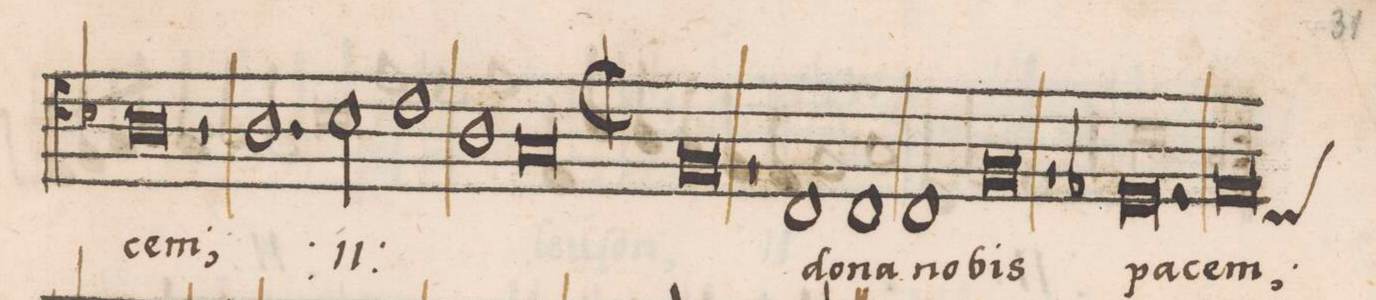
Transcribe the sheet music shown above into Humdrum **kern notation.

**kern	**text
*I"TENOR	*
*clefC4	*
*k[b-]	*
*met(C|)	*
*M3/1	*
0A	-cem;
1r	.
=89-	=89-
*	*ij
1.A	do-
2B-\	-na
1c	no-
=90-	=90-
1A	-bis
0G	pa-
=91-	=91-
*M2/1	*
*met(C|)	*
0F	-cem
*	*Xij
=92-	=92-
1r	.
1C	do-
=93-	=93-
1C	-na
1C	no-
=94-	=94-
0F	-bis
=95-	=95-
1r	.
0.D	pa-
=96-	=96-
=97-	=97-
*custos:C	*
0E-X	-cem;
=98-	=98-
*-	*-
